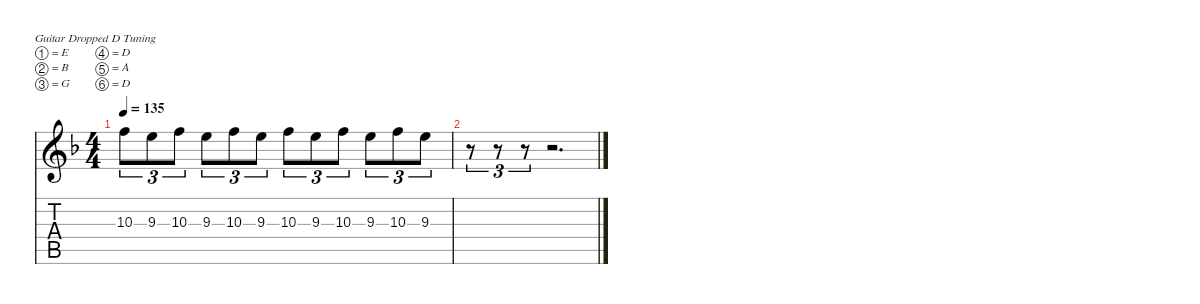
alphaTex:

\defaultSystemsLayout 4
\hideDynamics
\bracketExtendMode nobrackets
\singleTrackTrackNamePolicy hidden
\multiTrackTrackNamePolicy hidden
\firstSystemTrackNameMode fullname
\firstSystemTrackNameOrientation horizontal
\otherSystemsTrackNameOrientation horizontal
\track ("Lead Guitar" "dist.guit.") {instrument distortionguitar}
\staff {score tabs}
\tuning (E4 B3 G3 D3 A2 D2)
\ts (4 4)
\tempo 135
\clef g2
\ks dminor
10.3{acc forcenatural}.8{tu (3 2) dy f beam Down} 9.3{acc forcenatural}.8{tu (3 2) beam Down} 10.3{acc forcenatural}.8{tu (3 2) beam Down} 9.3{acc forcenatural}.8{tu (3 2) beam Down} 10.3{acc forcenatural}.8{tu (3 2) beam Down} 9.3{acc forcenatural}.8{tu (3 2) beam Down} 10.3{acc forcenatural}.8{tu (3 2) beam Down} 9.3{acc forcenatural}.8{tu (3 2) beam Down} 10.3{acc forcenatural}.8{tu (3 2) beam Down} 9.3{acc forcenatural}.8{tu (3 2) beam Down} 10.3{acc forcenatural}.8{tu (3 2) beam Down} 9.3{acc forcenatural}.8{tu (3 2) beam Down} |
r.8{tu (3 2) beam Down} r.8{tu (3 2) beam Down} r.8{tu (3 2) beam Down} r.2{d beam Down}
